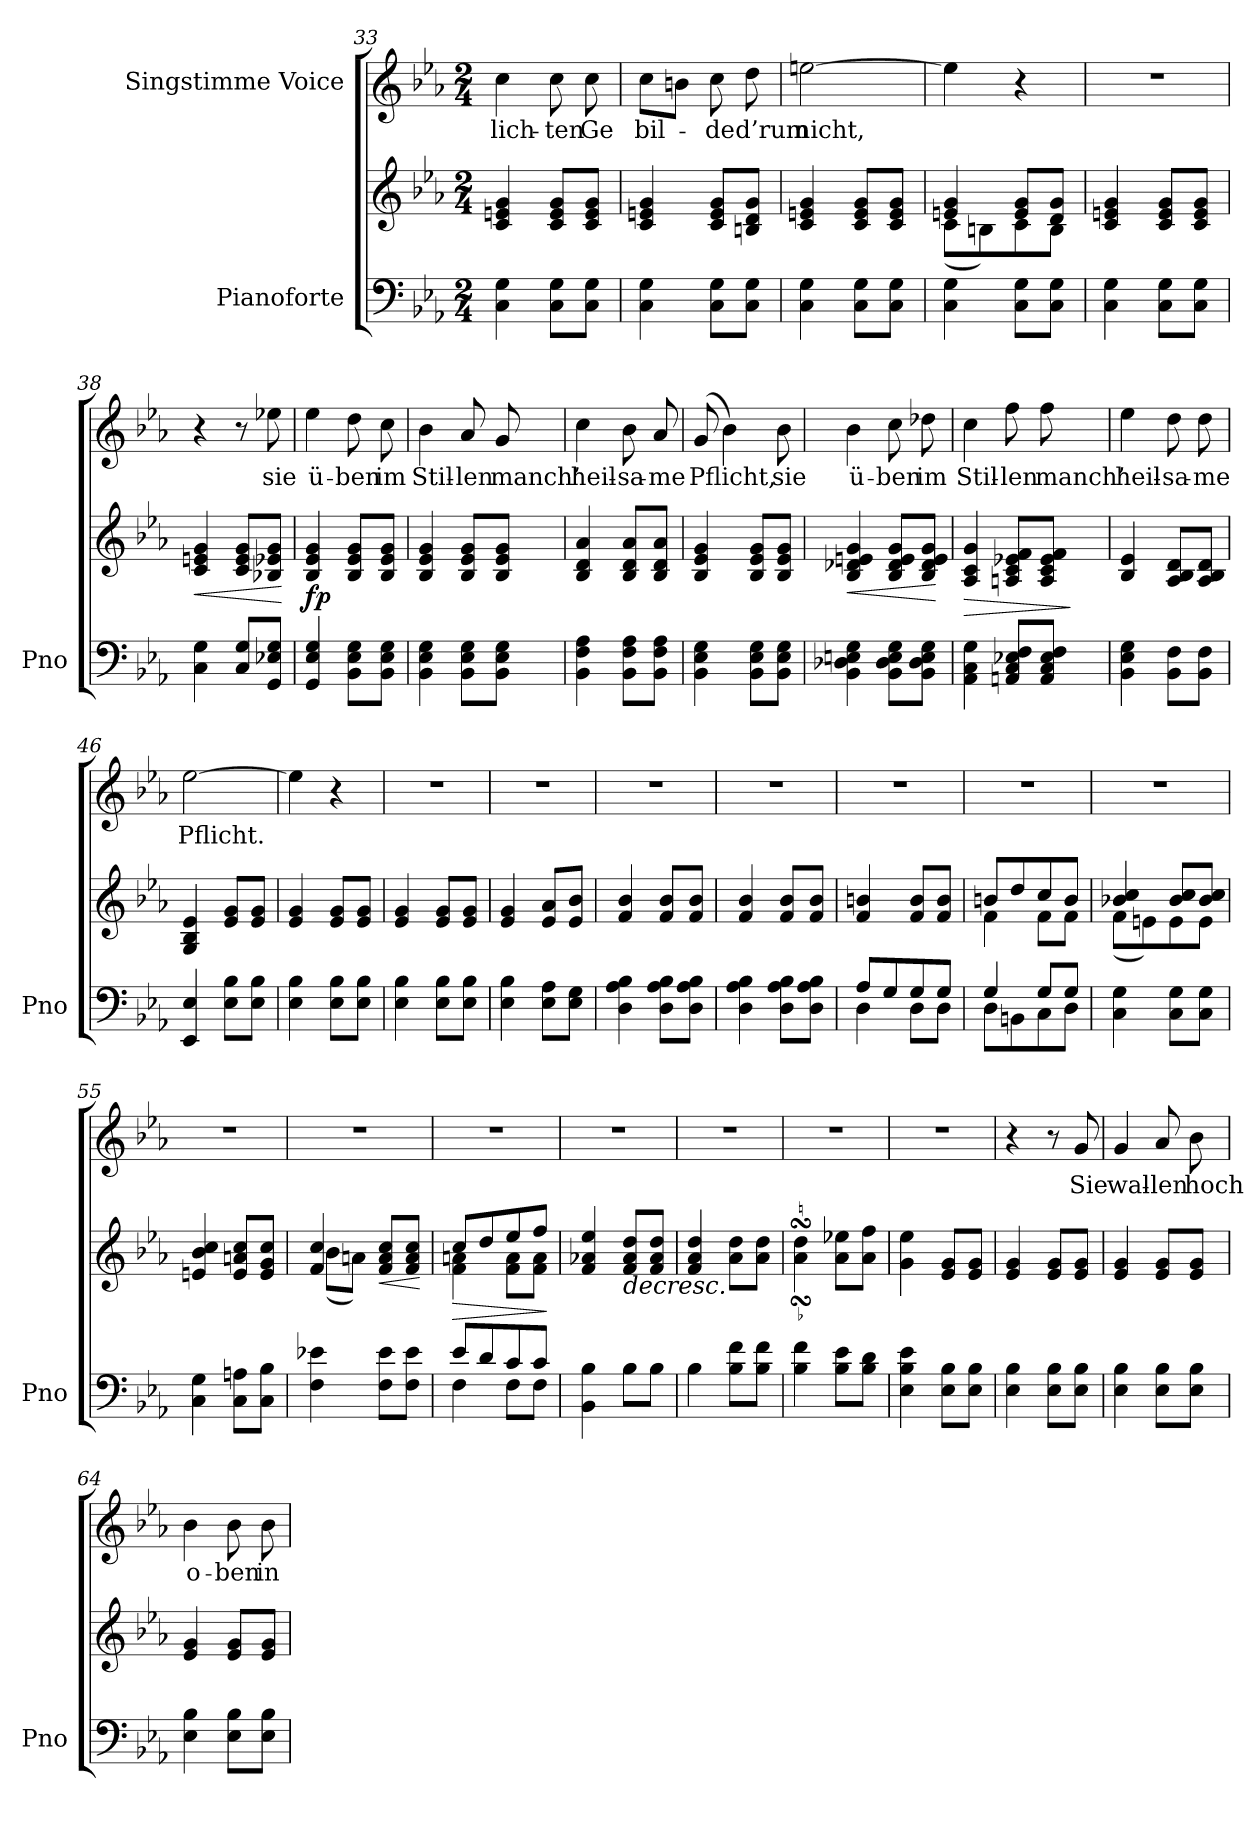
**kern	**kern	**dynam	**kern	**text
*part2	*part2	*part2	*part1	*part1
*staff3	*staff2	*staff2/3	*staff1	*staff1
*I"Pianoforte	*	*	*I"Singstimme                       Voice	*
*I'Pno	*	*	*	*
*clefF4	*clefG2	*	*clefG2	*
*k[b-e-a-]	*k[b-e-a-]	*	*k[b-e-a-]	*
*M2/4	*M2/4	*	*M2/4	*
=33	=33	=33	=33	=33
4C\ 4G\	4c/ 4en/ 4g/	.	4cc\	lich-
8C\ 8G\L	8c/ 8e/ 8g/L	.	8cc\	-ten
8C\ 8G\J	8c/ 8e/ 8g/J	.	8cc\	Ge
=34	=34	=34	=34	=34
4C\ 4G\	4c/ 4en/ 4g/	.	8cc\L	bil-
.	.	.	8bn\J	.
8C\ 8G\L	8c/ 8e/ 8g/L	.	8cc\	-de
8C\ 8G\J	8Bn/ 8d/ 8g/J	.	8dd\	d’rum
=35	=35	=35	=35	=35
4C\ 4G\	4c/ 4en/ 4g/	.	[2een\	nicht,
8C\ 8G\L	8c/ 8e/ 8g/L	.	.	.
8C\ 8G\J	8c/ 8e/ 8g/J	.	.	.
=36	=36	=36	=36	=36
*	*^	*	*	*
4C\ 4G\	4en/ 4g/	(8c\L	.	4ee\]	.
.	.	8Bn\)	.	.	.
8C\ 8G\L	8e/ 8g/L	8c\	.	4r	.
8C\ 8G\J	8d/ 8g/J	8B\J	.	.	.
*	*v	*v	*	*	*
=37	=37	=37	=37	=37
4C\ 4G\	4c/ 4en/ 4g/	.	2r	.
8C\ 8G\L	8c/ 8e/ 8g/L	.	.	.
8C\ 8G\J	8c/ 8e/ 8g/J	.	.	.
=38	=38	=38	=38	=38
!	!	!LO:HP:b	!	!
4C\ 4G\	4c/ 4en/ 4g/	<	4r	.
8C/ 8G/L	8c/ 8e/ 8g/L	.	8r	.
8GG/ 8E-X/ 8G/J	8B-X/ 8e-X/ 8g/J	.	8ee-X\	sie
.	.	[	.	.
=39	=39	=39	=39	=39
!	!	!LO:DY:b	!	!
4GG/ 4E-/ 4G/	4B-/ 4e-/ 4g/	fp	4ee-\	ü-
8BB-\ 8E-\ 8G\L	8B-/ 8e-/ 8g/L	.	8dd\	-ben
8BB-\ 8E-\ 8G\J	8B-/ 8e-/ 8g/J	.	8cc\	im
=40	=40	=40	=40	=40
4BB-\ 4E-\ 4G\	4B-/ 4e-/ 4g/	.	4b-\	Stil-
8BB-\ 8E-\ 8G\L	8B-/ 8e-/ 8g/L	.	8a-/	-len
8BB-\ 8E-\ 8G\J	8B-/ 8e-/ 8g/J	.	8g/	manch’
=41	=41	=41	=41	=41
4BB-\ 4F\ 4A-\	4B-/ 4d/ 4a-/	.	4cc\	heil-
8BB-\ 8F\ 8A-\L	8B-/ 8d/ 8a-/L	.	8b-\	-sa-
8BB-\ 8F\ 8A-\J	8B-/ 8d/ 8a-/J	.	8a-/	-me
=42	=42	=42	=42	=42
4BB-\ 4E-\ 4G\	4B-/ 4e-/ 4g/	.	(8g/	Pflicht,
.	.	.	4b-\)	.
8BB-\ 8E-\ 8G\L	8B-/ 8e-/ 8g/L	.	.	.
8BB-\ 8E-\ 8G\J	8B-/ 8e-/ 8g/J	.	8b-\	sie
=43	=43	=43	=43	=43
!	!	!LO:HP:b	!	!
4BB-\ 4D-X\ 4En\ 4G\	4B-/ 4d-X/ 4en/ 4g/	<	4b-\	ü-
8BB-\ 8D-\ 8E\ 8G\L	8B-/ 8d-/ 8e/ 8g/L	.	8cc\	-ben
8BB-\ 8D-\ 8E\ 8G\J	8B-/ 8d-/ 8e/ 8g/J	.	8dd-X\	im
.	.	[	.	.
=44	=44	=44	=44	=44
!	!	!LO:HP:b	!	!
4AA-\ 4C\ 4G\	4A-/ 4c/ 4g/	>	4cc\	Stil-
8AAn/ 8C/ 8E-X/ 8F/L	8An/ 8c/ 8e-X/ 8f/L	.	8ff\	-len
8AA/ 8C/ 8E-/ 8F/J	8A/ 8c/ 8e-/ 8f/J	.	8ff\	manch’
.	.	]	.	.
=45	=45	=45	=45	=45
4BB-\ 4E-\ 4G\	4B-/ 4e-/	.	4ee-\	heil-
8BB-\ 8F\L	8A-/ 8B-/ 8d/L	.	8dd\	-sa-
8BB-\ 8F\J	8A-/ 8B-/ 8d/J	.	8dd\	-me
=46	=46	=46	=46	=46
4EE-/ 4E-/	4G/ 4B-/ 4e-/	.	[2ee-\	Pflicht.
!	!	!LO:DY:b	!	!
!	!	!LO:DY:n=1:b	!	!
!	!	!LO:DY:n=2:b	!	!
8E-\ 8B-\L	8e-/ 8g/L	other-dynamics pp other-dynamics	.	.
8E-\ 8B-\J	8e-/ 8g/J	.	.	.
=47	=47	=47	=47	=47
4E-\ 4B-\	4e-/ 4g/	.	4ee-\]	.
8E-\ 8B-\L	8e-/ 8g/L	.	4r	.
8E-\ 8B-\J	8e-/ 8g/J	.	.	.
=48	=48	=48	=48	=48
4E-\ 4B-\	4e-/ 4g/	.	2r	.
8E-\ 8B-\L	8e-/ 8g/L	.	.	.
8E-\ 8B-\J	8e-/ 8g/J	.	.	.
=49	=49	=49	=49	=49
4E-\ 4B-\	4e-/ 4g/	.	2r	.
8E-\ 8A-\L	8e-/ 8a-/L	.	.	.
8E-\ 8G\J	8e-/ 8b-/J	.	.	.
=50	=50	=50	=50	=50
4D\ 4A-\ 4B-\	4f/ 4b-/	.	2r	.
8D\ 8A-\ 8B-\L	8f/ 8b-/L	.	.	.
8D\ 8A-\ 8B-\J	8f/ 8b-/J	.	.	.
=51	=51	=51	=51	=51
4D\ 4A-\ 4B-\	4f/ 4b-/	.	2r	.
8D\ 8A-\ 8B-\L	8f/ 8b-/L	.	.	.
8D\ 8A-\ 8B-\J	8f/ 8b-/J	.	.	.
=52	=52	=52	=52	=52
*^	*	*	*	*
8A-/L	4D\	4f/ 4bn/	.	2r	.
8G/	.	.	.	.	.
8G/	8D\L	8f/ 8b/L	.	.	.
8G/J	8D\J	8f/ 8b/J	.	.	.
=53	=53	=53	=53	=53	=53
*	*	*^	*	*	*
4G/	8D\L	8bn/L	4f\	.	2r	.
.	8BBn\	8dd/	.	.	.	.
8G/L	8C\	8cc/	8f\L	.	.	.
8G/J	8D\J	8b/J	8f\J	.	.	.
*v	*v	*	*	*	*	*
=54	=54	=54	=54	=54	=54
4C\ 4G\	4b-X/ 4cc/	(8f\L	.	2r	.
.	.	8en\)	.	.	.
8C\ 8G\L	8b-/ 8cc/L	8e\	.	.	.
8C\ 8G\J	8b-/ 8cc/J	8e\J	.	.	.
=55	=55	=55	=55	=55	=55
!	!LO:TX:b:i:t=cresc.	!	!	!	!
*	*v	*v	*	*	*
4C\ 4G\	4en/ 4b-/ 4cc/	.	2r	.
8C\ 8An\L	8e/ 8an/ 8cc/L	.	.	.
8C\ 8B-\J	8e/ 8g/ 8cc/J	.	.	.
=56	=56	=56	=56	=56
*	*^	*	*	*
4F\ 4e-X\	4f/ 4cc/	(8b-\L	.	2r	.
.	.	8an\J)	.	.	.
!	!	!	!LO:HP:b	!	!
8F\ 8e-\L	8f/ 8a/ 8cc/L	4ryy	<	.	.
8F\ 8e-\J	8f/ 8a/ 8cc/J	.	.	.	.
*	*v	*v	*	*	*
.	.	[	.	.
=57	=57	=57	=57	=57
*^	*	*	*	*
!	!	!	!LO:HP:b	!	!
*	*	*^	*	*	*
8e-/L	4F\	8cc/L	4f\ 4an\	>	2r	.
8d/	.	8dd/	.	.	.	.
8c/	8F\L	8ee-/	8f\ 8a\L	.	.	.
8c/J	8F\J	8ff/J	8f\ 8a\J	.	.	.
*v	*v	*	*	*	*	*
*	*v	*v	*	*	*
.	.	]	.	.
=58	=58	=58	=58	=58
4BB-\ 4B-\	4f/ 4a-X/ 4ee-/	.	2r	.
!	!LO:TX:b:i:t=decresc.	!	!	!
8B-\L	8f/ 8a-/ 8dd/L	.	.	.
8B-\J	8f/ 8a-/ 8dd/J	.	.	.
=59	=59	=59	=59	=59
4B-\	4f/ 4a-/ 4dd/	.	2r	.
8B-\ 8f\L	8a-\ 8dd\L	.	.	.
8B-\ 8f\J	8a-\ 8dd\J	.	.	.
=60	=60	=60	=60	=60
4B-\ 4f\	4a-\sSSS 4dd\sSSS	.	2r	.
8B-\ 8e-\L	8a-\ 8ee-\L	.	.	.
8B-\ 8d\J	8a-\ 8ff\J	.	.	.
=61	=61	=61	=61	=61
4E-\ 4B-\ 4e-\	4g\ 4ee-\	.	2r	.
8E-\ 8B-\L	8e-/ 8g/L	.	.	.
8E-\ 8B-\J	8e-/ 8g/J	.	.	.
=62	=62	=62	=62	=62
4E-\ 4B-\	4e-/ 4g/	.	4r	.
8E-\ 8B-\L	8e-/ 8g/L	.	8r	.
8E-\ 8B-\J	8e-/ 8g/J	.	8g/	Sie
=63	=63	=63	=63	=63
4E-\ 4B-\	4e-/ 4g/	.	4g/	wal-
8E-\ 8B-\L	8e-/ 8g/L	.	8a-/	-len
8E-\ 8B-\J	8e-/ 8g/J	.	8b-\	hoch
=64	=64	=64	=64	=64
4E-\ 4B-\	4e-/ 4g/	.	4b-\	o-
8E-\ 8B-\L	8e-/ 8g/L	.	8b-\	-ben
8E-\ 8B-\J	8e-/ 8g/J	.	8b-\	in
=	=	=	=	=
*-	*-	*-	*-	*-
